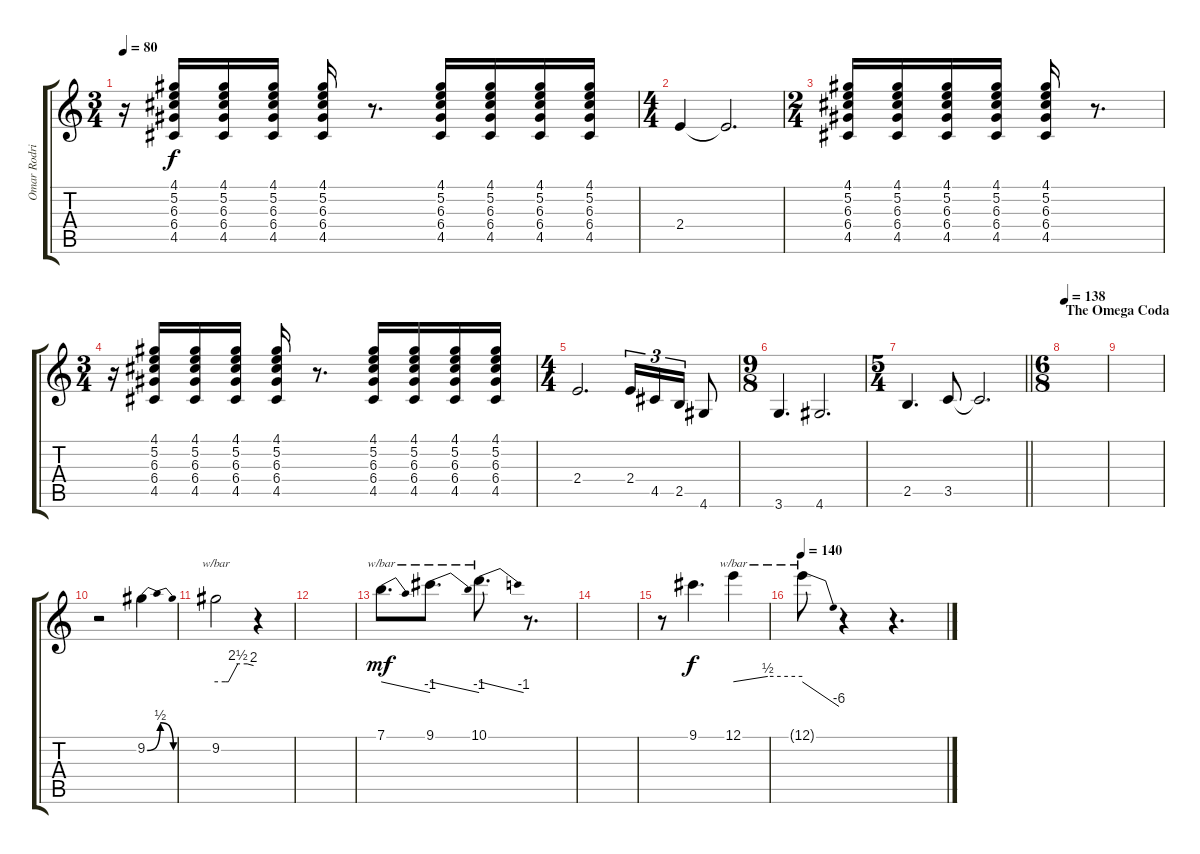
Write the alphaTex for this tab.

\track ("Omar Rodriguez-Lopez" "Omar Rodri") {instrument distortionguitar}
\staff {score tabs}
\tuning (E4 B3 G3 D3 A2 E2) {hide}
\ts (3 4)
\tempo 80
\clef g2
\ks c
r.16{dy f} (4.1 5.2 6.3 6.4 4.5).16 (4.1 5.2 6.3 6.4 4.5).16 (4.1 5.2 6.3 6.4 4.5).16 (4.1 5.2 6.3 6.4 4.5).16 r.8{d} (4.1 5.2 6.3 6.4 4.5).16 (4.1 5.2 6.3 6.4 4.5).16 (4.1 5.2 6.3 6.4 4.5).16 (4.1 5.2 6.3 6.4 4.5).16 |
\ts (4 4)
2.4.4{volume 13} 2.4{t}.2{d volume 0} |
\ts (2 4)
(4.1 5.2 6.3 6.4 4.5).16{volume 8} (4.1 5.2 6.3 6.4 4.5).16 (4.1 5.2 6.3 6.4 4.5).16 (4.1 5.2 6.3 6.4 4.5).16 (4.1 5.2 6.3 6.4 4.5).16 r.8{d} |
\ts (3 4)
r.16 (4.1 5.2 6.3 6.4 4.5).16 (4.1 5.2 6.3 6.4 4.5).16 (4.1 5.2 6.3 6.4 4.5).16 (4.1 5.2 6.3 6.4 4.5).16 r.8{d} (4.1 5.2 6.3 6.4 4.5).16 (4.1 5.2 6.3 6.4 4.5).16 (4.1 5.2 6.3 6.4 4.5).16 (4.1 5.2 6.3 6.4 4.5).16 |
\ts (4 4)
2.4.2{d volume 11} 2.4.16{tu (3 2)} 4.5.16{tu (3 2)} 2.5.16{tu (3 2)} 4.6.8 |
\ts (9 8)
3.6.4{d} 4.6.2{d} |
\ts (5 4)
\barLineRight lightlight
2.5.4{d} 3.5.8 3.5{t}.2{d} |
\ts (6 8)
\section ("" "The Omega Coda")
\tempo 138
|
|
r.2 9.2{be (bendrelease 0 0 45 2 45 2 60 0)}.4{volume 8} |
9.2.2{tbe (custom default 0 0 15 0 20 0 35 10 50 10 60 8)} r.4 |
|
7.1.8{d tbe (dive default 0 0 60 -4) dy mf} 9.1.8{d tbe (dive default 0 0 60 -4)} 10.1.8{d tbe (dive default 0 0 60 -4)} r.8{d} |
|
r.8 9.1.4{d dy f} 12.1.4{tbe (custom default 0 0 30 2 60 2)} |
\tempo 140
12.1{t}.8{tbe (dive default 0 0 60 -24)} r.4 r.4{d}
